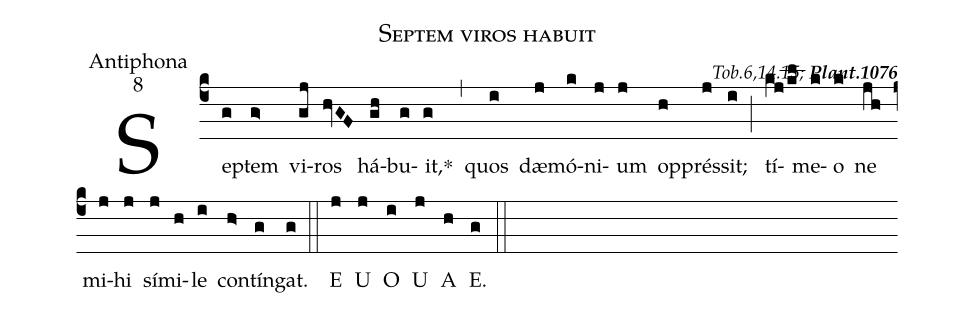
name:Septem viros habuit;
office-part:Antiphona;
mode:8;
commentary:{\itshape\mdseries Tob.6,14.15;\/}  {\bfseries Plant.1076};
%%
(c4) Se(g)ptem(g>) vi(gj)ros(hvGF) há(gh)bu(g)it,<sp>*</sp>(g) (,)
quos(i) dæ(j)mó(k)ni(j)um(j) op(h)prés(j)sit;(i) (;)
tí(kj/kl)me(k)o(k) ne(jh) mi(j)hi(j) sí(j)mi(h)le(i) con(h>)tín(g)gat.(g) (::)
<eu> E(j) U(j) O(i) U(j) A(h) E.(g) </eu> (::)
